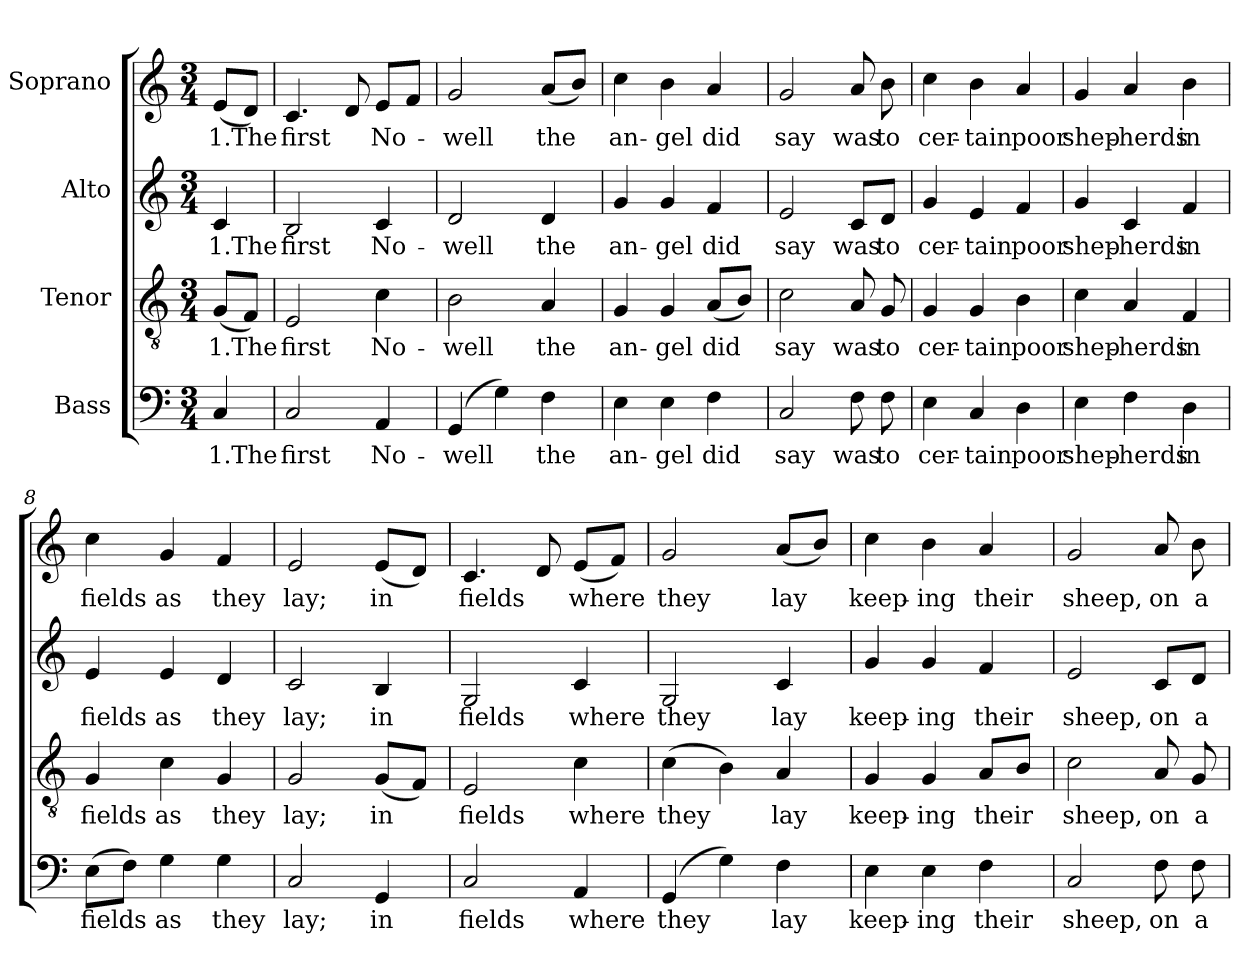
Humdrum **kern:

**kern	**text	**kern	**text	**kern	**text	**kern	**text
*part4	*part4	*part3	*part3	*part2	*part2	*part1	*part1
*staff4	*staff4	*staff3	*staff3	*staff2	*staff2	*staff1	*staff1
*I"Bass	*	*I"Tenor	*	*I"Alto	*	*I"Soprano	*
*clefF4	*	*clefGv2	*	*clefG2	*	*clefG2	*
*k[]	*	*k[]	*	*k[]	*	*k[]	*
*M3/4	*	*M3/4	*	*M3/4	*	*M3/4	*
=1	=1	=1	=1	=1	=1	=1	=1
!	!LO:LY:b	!	!LO:LY:b	!	!LO:LY:b	!	!LO:LY:b
4C/	1.The	(<8G/L	1.The	4c/	1.The	(<8e/L	1.The
.	.	8F/J)	.	.	.	8d/J)	.
=2	=2	=2	=2	=2	=2	=2	=2
!	!LO:LY:b	!	!LO:LY:b	!	!LO:LY:b	!	!LO:LY:b
2C/	first	2E/	first	2B/	first	4.c/	first
.	.	.	.	.	.	8d/	.
!	!LO:LY:b	!	!LO:LY:b	!	!LO:LY:b	!	!LO:LY:b
4AA/	No-	4c\	No-	4c/	No-	8e/L	No-
.	.	.	.	.	.	8f/J	.
=3	=3	=3	=3	=3	=3	=3	=3
!	!LO:LY:b	!	!LO:LY:b	!	!LO:LY:b	!	!LO:LY:b
(>4GG/	-well	2B\	-well	2d/	-well	2g/	-well
4G\)	.	.	.	.	.	.	.
!	!LO:LY:b	!	!LO:LY:b	!	!LO:LY:b	!	!LO:LY:b
4F\	the	4A/	the	4d/	the	(<8a/L	the
.	.	.	.	.	.	8b/J)	.
=4	=4	=4	=4	=4	=4	=4	=4
!	!LO:LY:b	!	!LO:LY:b	!	!LO:LY:b	!	!LO:LY:b
4E\	an-	4G/	an-	4g/	an-	4cc\	an-
!	!LO:LY:b	!	!LO:LY:b	!	!LO:LY:b	!	!LO:LY:b
4E\	-gel	4G/	-gel	4g/	-gel	4b\	-gel
!	!LO:LY:b	!	!LO:LY:b	!	!LO:LY:b	!	!LO:LY:b
4F\	did	(<8A/L	did	4f/	did	4a/	did
.	.	8B/J)	.	.	.	.	.
=5	=5	=5	=5	=5	=5	=5	=5
!	!LO:LY:b	!	!LO:LY:b	!	!LO:LY:b	!	!LO:LY:b
2C/	say	2c\	say	2e/	say	2g/	say
!	!LO:LY:b	!	!LO:LY:b	!	!LO:LY:b	!	!LO:LY:b
8F\	was	8A/	was	8c/L	was	8a/	was
!	!LO:LY:b	!	!LO:LY:b	!	!LO:LY:b	!	!LO:LY:b
8F\	to	8G/	to	8d/J	to	8b\	to
=6	=6	=6	=6	=6	=6	=6	=6
!	!LO:LY:b	!	!LO:LY:b	!	!LO:LY:b	!	!LO:LY:b
4E\	cer-	4G/	cer-	4g/	cer-	4cc\	cer-
!	!LO:LY:b	!	!LO:LY:b	!	!LO:LY:b	!	!LO:LY:b
4C/	-tain	4G/	-tain	4e/	-tain	4b\	-tain
!	!LO:LY:b	!	!LO:LY:b	!	!LO:LY:b	!	!LO:LY:b
4D\	poor	4B\	poor	4f/	poor	4a/	poor
=7	=7	=7	=7	=7	=7	=7	=7
!	!LO:LY:b	!	!LO:LY:b	!	!LO:LY:b	!	!LO:LY:b
4E\	shep-	4c\	shep-	4g/	shep-	4g/	shep-
!	!LO:LY:b	!	!LO:LY:b	!	!LO:LY:b	!	!LO:LY:b
4F\	-herds	4A/	-herds	4c/	-herds	4a/	-herds
!	!LO:LY:b	!	!LO:LY:b	!	!LO:LY:b	!	!LO:LY:b
4D\	in	4F/	in	4f/	in	4b\	in
=8	=8	=8	=8	=8	=8	=8	=8
!	!LO:LY:b	!	!LO:LY:b	!	!LO:LY:b	!	!LO:LY:b
(>8E\L	fields	4G/	fields	4e/	fields	4cc\	fields
8F\J)	.	.	.	.	.	.	.
!	!LO:LY:b	!	!LO:LY:b	!	!LO:LY:b	!	!LO:LY:b
4G\	as	4c\	as	4e/	as	4g/	as
!	!LO:LY:b	!	!LO:LY:b	!	!LO:LY:b	!	!LO:LY:b
4G\	they	4G/	they	4d/	they	4f/	they
=9	=9	=9	=9	=9	=9	=9	=9
!	!LO:LY:b	!	!LO:LY:b	!	!LO:LY:b	!	!LO:LY:b
2C/	lay;	2G/	lay;	2c/	lay;	2e/	lay;
!	!LO:LY:b	!	!LO:LY:b	!	!LO:LY:b	!	!LO:LY:b
4GG/	in	(<8G/L	in	4B/	in	(<8e/L	in
.	.	8F/J)	.	.	.	8d/J)	.
!!LO:LB:g=z
=10	=10	=10	=10	=10	=10	=10	=10
!	!LO:LY:b	!	!LO:LY:b	!	!LO:LY:b	!	!LO:LY:b
2C/	fields	2E/	fields	2G/	fields	4.c/	fields
.	.	.	.	.	.	8d/	.
!	!LO:LY:b	!	!LO:LY:b	!	!LO:LY:b	!	!LO:LY:b
4AA/	where	4c\	where	4c/	where	(<8e/L	where
.	.	.	.	.	.	8f/J)	.
=11	=11	=11	=11	=11	=11	=11	=11
!	!LO:LY:b	!	!LO:LY:b	!	!LO:LY:b	!	!LO:LY:b
(>4GG/	they	(>4c\	they	2G/	they	2g/	they
4G\)	.	4B\)	.	.	.	.	.
!	!LO:LY:b	!	!LO:LY:b	!	!LO:LY:b	!	!LO:LY:b
4F\	lay	4A/	lay	4c/	lay	(<8a/L	lay
.	.	.	.	.	.	8b/J)	.
=12	=12	=12	=12	=12	=12	=12	=12
!	!LO:LY:b	!	!LO:LY:b	!	!LO:LY:b	!	!LO:LY:b
4E\	keep-	4G/	keep-	4g/	keep-	4cc\	keep-
!	!LO:LY:b	!	!LO:LY:b	!	!LO:LY:b	!	!LO:LY:b
4E\	-ing	4G/	-ing	4g/	-ing	4b\	-ing
!	!LO:LY:b	!	!LO:LY:b	!	!LO:LY:b	!	!LO:LY:b
4F\	their	8A/L	their	4f/	their	4a/	their
.	.	8B/J	.	.	.	.	.
=13	=13	=13	=13	=13	=13	=13	=13
!	!LO:LY:b	!	!LO:LY:b	!	!LO:LY:b	!	!LO:LY:b
2C/	sheep,	2c\	sheep,	2e/	sheep,	2g/	sheep,
!	!LO:LY:b	!	!LO:LY:b	!	!LO:LY:b	!	!LO:LY:b
8F\	on	8A/	on	8c/L	on	8a/	on
!	!LO:LY:b	!	!LO:LY:b	!	!LO:LY:b	!	!LO:LY:b
8F\	a	8G/	a	8d/J	a	8b\	a
=	=	=	=	=	=	=	=
*-	*-	*-	*-	*-	*-	*-	*-
